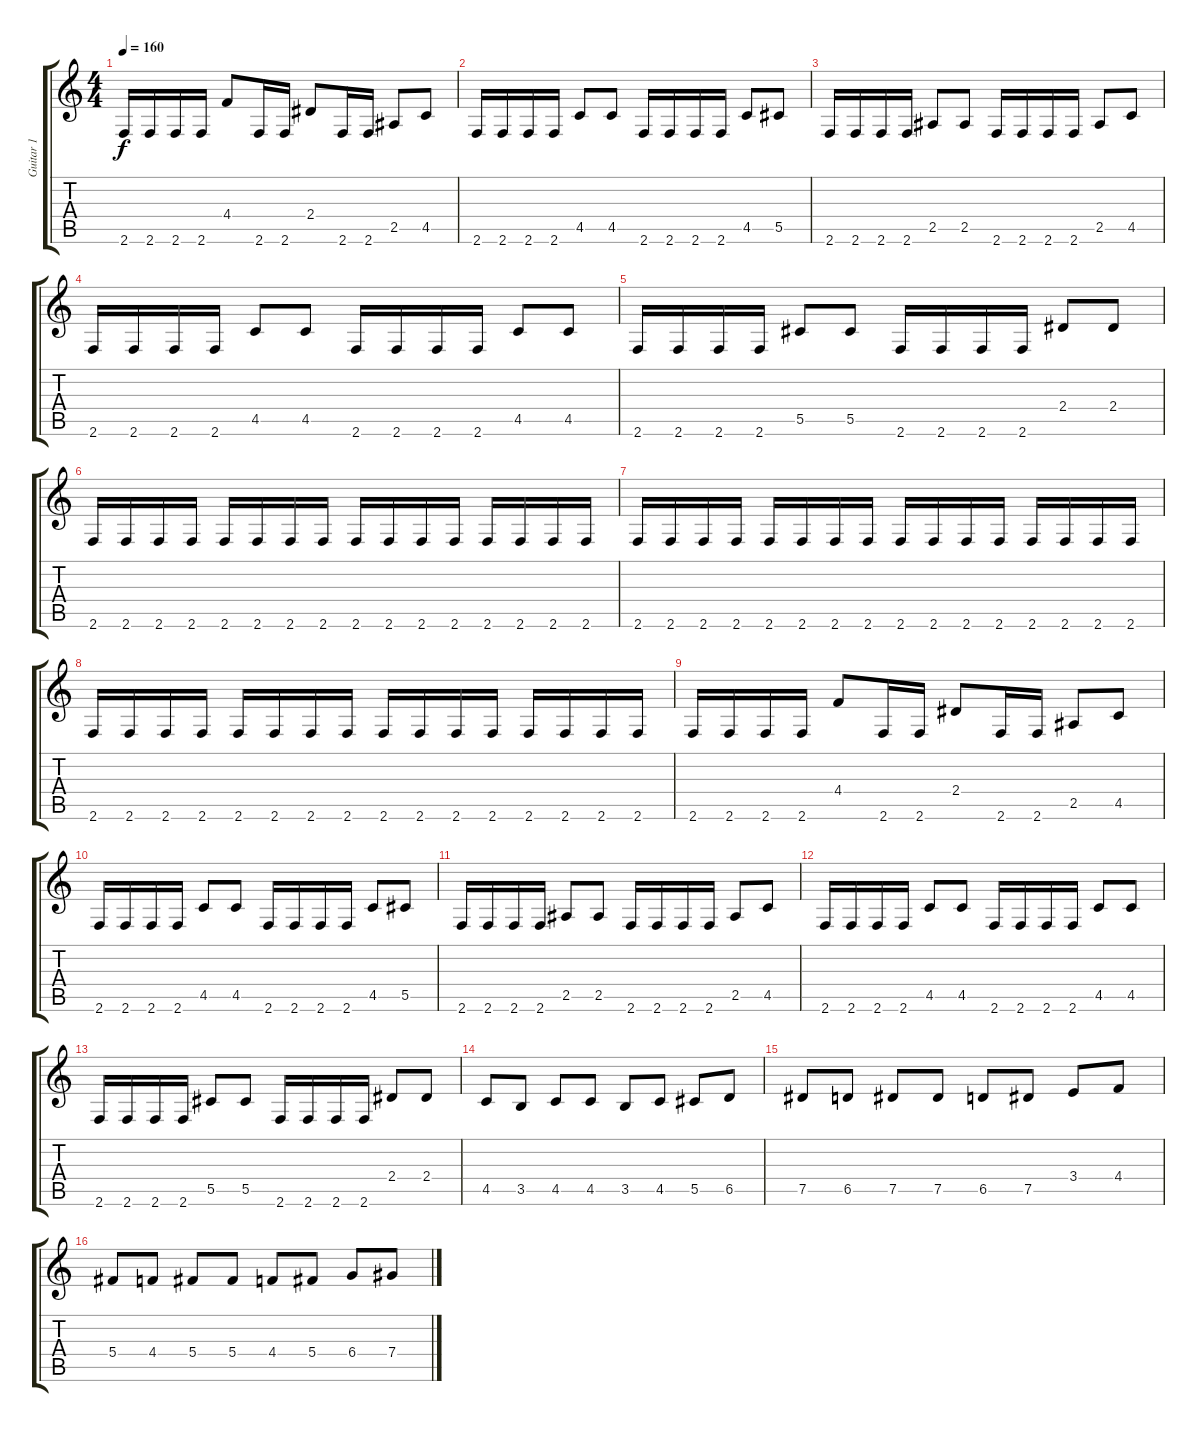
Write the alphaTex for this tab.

\track ("Guitar 1" "Guitar 1") {instrument overdrivenguitar}
\staff {score tabs}
\tuning (Eb4 Bb3 Gb3 Db3 Ab2 Eb2) {hide}
\ts (4 4)
\tempo 160
\clef g2
\ks c
2.6.16{dy f} 2.6.16 2.6.16 2.6.16 4.4.8 2.6.16 2.6.16 2.4.8 2.6.16 2.6.16 2.5.8 4.5.8 |
2.6.16 2.6.16 2.6.16 2.6.16 4.5.8 4.5.8 2.6.16 2.6.16 2.6.16 2.6.16 4.5.8 5.5.8 |
2.6.16 2.6.16 2.6.16 2.6.16 2.5.8 2.5.8 2.6.16 2.6.16 2.6.16 2.6.16 2.5.8 4.5.8 |
2.6.16 2.6.16 2.6.16 2.6.16 4.5.8 4.5.8 2.6.16 2.6.16 2.6.16 2.6.16 4.5.8 4.5.8 |
2.6.16 2.6.16 2.6.16 2.6.16 5.5.8 5.5.8 2.6.16 2.6.16 2.6.16 2.6.16 2.4.8 2.4.8 |
2.6.16 2.6.16 2.6.16 2.6.16 2.6.16 2.6.16 2.6.16 2.6.16 2.6.16 2.6.16 2.6.16 2.6.16 2.6.16 2.6.16 2.6.16 2.6.16 |
2.6.16 2.6.16 2.6.16 2.6.16 2.6.16 2.6.16 2.6.16 2.6.16 2.6.16 2.6.16 2.6.16 2.6.16 2.6.16 2.6.16 2.6.16 2.6.16 |
2.6.16 2.6.16 2.6.16 2.6.16 2.6.16 2.6.16 2.6.16 2.6.16 2.6.16 2.6.16 2.6.16 2.6.16 2.6.16 2.6.16 2.6.16 2.6.16 |
2.6.16 2.6.16 2.6.16 2.6.16 4.4.8 2.6.16 2.6.16 2.4.8 2.6.16 2.6.16 2.5.8 4.5.8 |
2.6.16 2.6.16 2.6.16 2.6.16 4.5.8 4.5.8 2.6.16 2.6.16 2.6.16 2.6.16 4.5.8 5.5.8 |
2.6.16 2.6.16 2.6.16 2.6.16 2.5.8 2.5.8 2.6.16 2.6.16 2.6.16 2.6.16 2.5.8 4.5.8 |
2.6.16 2.6.16 2.6.16 2.6.16 4.5.8 4.5.8 2.6.16 2.6.16 2.6.16 2.6.16 4.5.8 4.5.8 |
2.6.16 2.6.16 2.6.16 2.6.16 5.5.8 5.5.8 2.6.16 2.6.16 2.6.16 2.6.16 2.4.8 2.4.8 |
\section ("" "")
4.5.8 3.5.8 4.5.8 4.5.8 3.5.8 4.5.8 5.5.8 6.5.8 |
7.5.8 6.5.8 7.5.8 7.5.8 6.5.8 7.5.8 3.4.8 4.4.8 |
5.4.8 4.4.8 5.4.8 5.4.8 4.4.8 5.4.8 6.4.8 7.4.8
